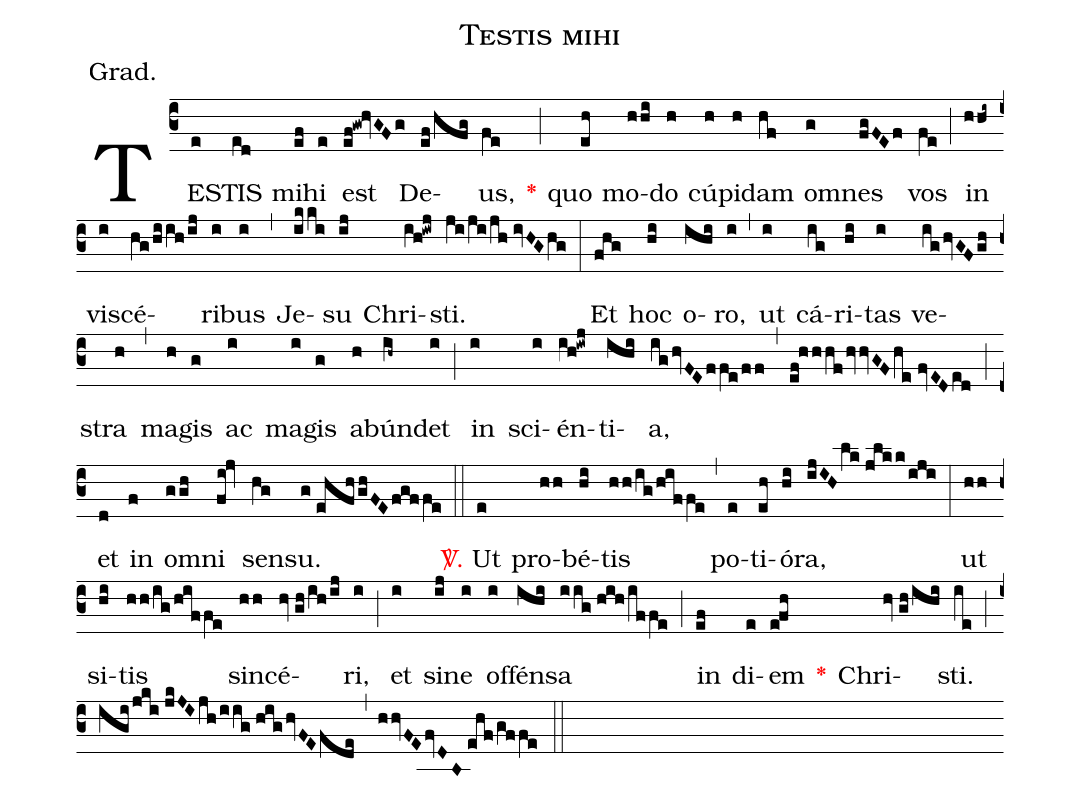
name:Testis mihi;
annotation:Grad.;
mode:VII.;
office-part:Gradual;
%%
(c3) TE(e)STIS(ed) mi(ef)hi(e) est(ef!gw!hvGFg) De(ef/hfg)us,(fe) <v>\red{*}</v>(;) quo(eh) mo(hhi)do(h) cú(h)pi(h)dam(hf) o(g)mnes(fgFEf) vos(fe) (;) in(hhi~) vi(i)scé(hg/hiih/ij)ri(i)bus(i) (,) Je(ikki)su(ij) Chri(ih!iwj)sti.(ji/ji/jh//ivHGhg) (:) Et(fhg) hoc(hi) o(ihi)ro,(i) (,) ut(i) cá(ig)ri(hi)tas(i) ve(ighvGFgh)stra(h) (,) ma(h)gis(g) ac(i) ma(i)gis(g) a(h)bún(ih~)det(i) (;) in(i) sci(i)én(ih!iwj)ti(ihi)a,(ighvFEffe/ff) (,) (ef!hhhf/hvvGFhe//fvEDed) (;) et(d) in(f) o(ggh)mni(fi!jv) sen(hg)su.(g//ehfh/ghFEfgffe) (::) <v>\red{\Vbar.}</v> Ut(e) pro(hh)bé(hi)tis(hh/ig/hiffe) (,) po(e)ti(eh)ó(hi)ra,(ijIHlk//jlkk/iji) (:) ut(hh) si(hi)tis(hh/ig/hiffe) sin(hh)cé(hv//gh/ih/ij)ri,(i) (;) et(i) si(ij)ne(i) of(i)fén(ihi)sa(iig//hih/iffe) (;) in(ef) di(e)em(e!fh) <v>\red{*}</v>() Chri(hv//gh/ihi)sti.(ie) (;) (igi/jki//jkJIjh/iig//highvFEfde) (,) (hhvFEfvDB//ehf/gffe) (::)
